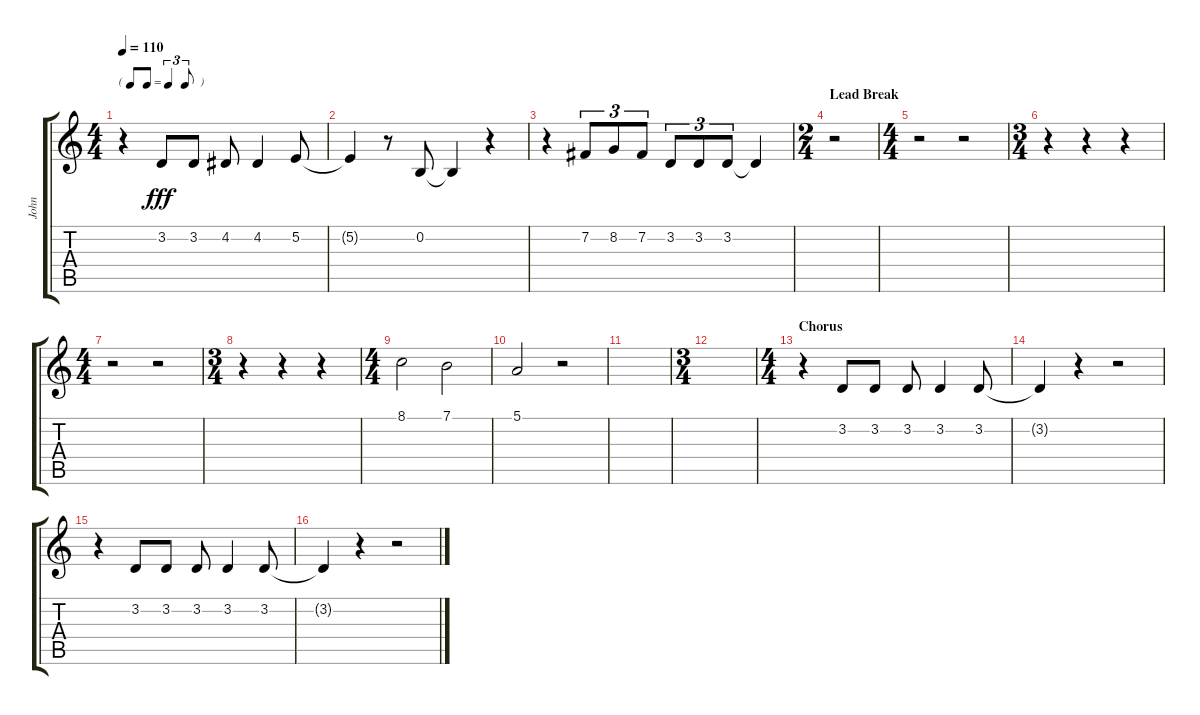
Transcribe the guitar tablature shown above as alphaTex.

\track ("John" "John") {instrument altosax}
\staff {score tabs}
\tuning (E4 B3 G3 D3 A2 E2) {hide}
\ts (4 4)
\tf triplet8th
\tempo 110
\clef g2
\ks c
r.4{dy fff} 3.2.8 3.2.8 4.2.8 4.2.4 5.2.8 |
5.2{t}.4 r.8 0.2.8 0.2{t}.4 r.4 |
r.4 7.2.8{tu (3 2)} 8.2.8{tu (3 2)} 7.2.8{tu (3 2)} 3.2.8{tu (3 2)} 3.2.8{tu (3 2)} 3.2.8{tu (3 2)} 3.2{t}.4 |
\ts (2 4)
\section ("" "Lead Break")
r.2 |
\ts (4 4)
r.2 r.2 |
\ts (3 4)
r.4 r.4 r.4 |
\ts (4 4)
r.2 r.2 |
\ts (3 4)
r.4 r.4 r.4 |
\ts (4 4)
8.1.2 7.1.2 |
5.1.2 r.2 |
|
\ts (3 4)
|
\ts (4 4)
\section ("" "Chorus")
r.4 3.2.8 3.2.8 3.2.8 3.2.4 3.2.8 |
3.2{t}.4 r.4 r.2 |
r.4 3.2.8 3.2.8 3.2.8 3.2.4 3.2.8 |
3.2{t}.4 r.4 r.2
